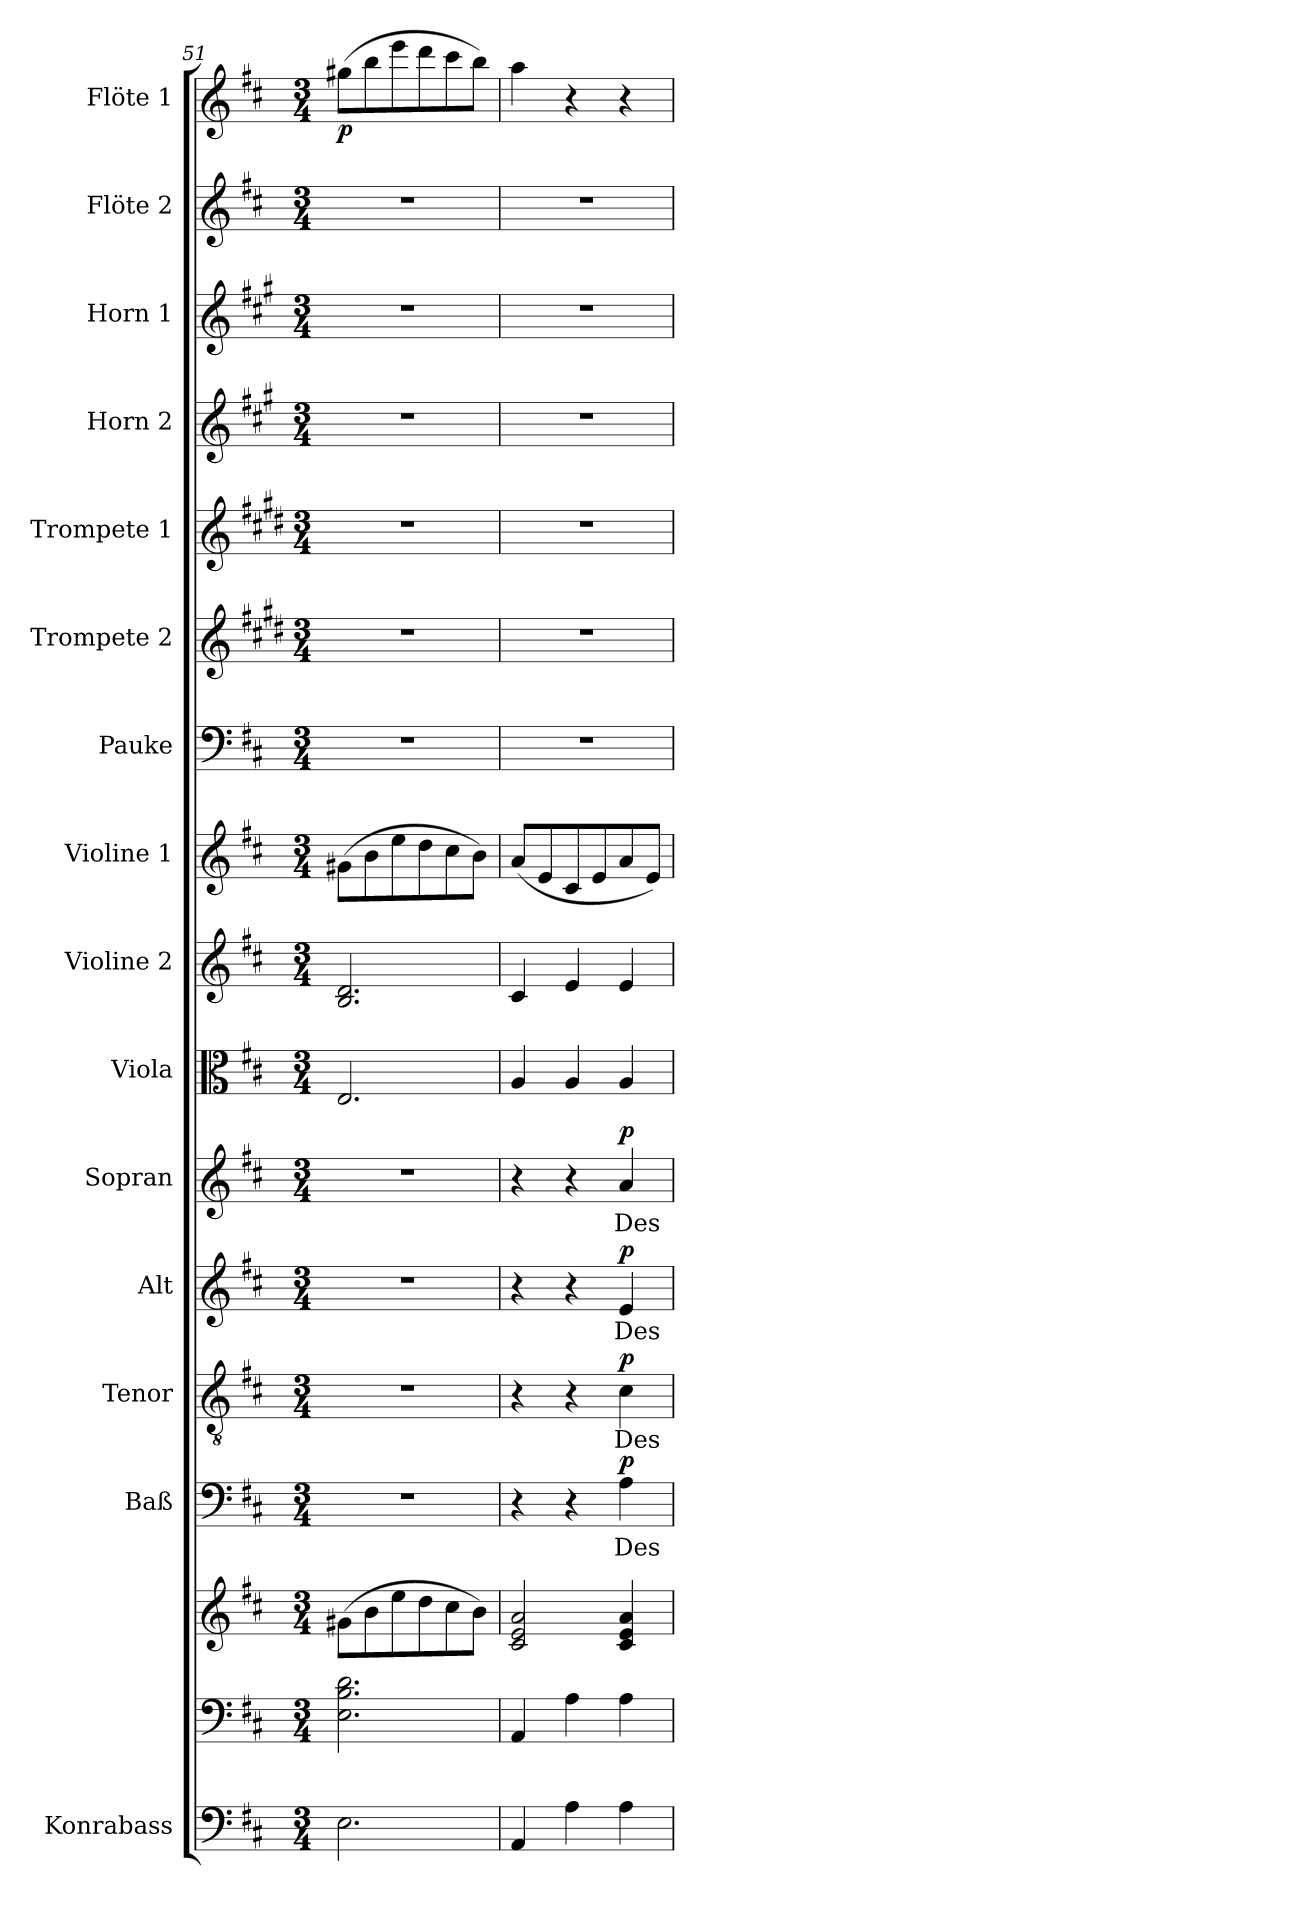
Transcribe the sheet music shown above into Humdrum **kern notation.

**kern	**kern	**kern	**kern	**text	**dynam	**kern	**text	**dynam	**kern	**text	**dynam	**kern	**text	**dynam	**kern	**kern	**kern	**kern	**kern	**kern	**kern	**kern	**kern	**kern	**dynam
*part16	*part15	*part15	*part14	*part14	*part14	*part13	*part13	*part13	*part12	*part12	*part12	*part11	*part11	*part11	*part10	*part9	*part8	*part7	*part6	*part5	*part4	*part3	*part2	*part1	*part1
*staff17	*staff16	*staff15	*staff14	*staff14	*staff14	*staff13	*staff13	*staff13	*staff12	*staff12	*staff12	*staff11	*staff11	*staff11	*staff10	*staff9	*staff8	*staff7	*staff6	*staff5	*staff4	*staff3	*staff2	*staff1	*staff1
*I"Konrabass	*	*	*I"Baß	*	*	*I"Tenor	*	*	*I"Alt	*	*	*I"Sopran	*	*	*I"Viola	*I"Violine 2	*I"Violine 1	*I"Pauke	*I"Trompete 2	*I"Trompete 1	*I"Horn 2	*I"Horn 1	*I"Flöte 2	*I"Flöte 1	*
*I'Kb.	*	*	*I'Baß	*	*	*I'Ten	*	*	*I'Alt	*	*	*I'Sop	*	*	*I'Vla.	*I'Vln. 2	*I'Vln. 1	*I'Pk.	*I'Trp. 2	*I'Trp. 1	*I'Hrn. 2	*I'Hrn. 1	*I'Fl. 2	*I'Fl. 1	*
*clefF4	*clefF4	*clefG2	*clefF4	*	*	*clefGv2	*	*	*clefG2	*	*	*clefG2	*	*	*clefC3	*clefG2	*clefG2	*clefF4	*clefG2	*clefG2	*clefG2	*clefG2	*clefG2	*clefG2	*
*ITrd7c12	*	*	*	*	*	*	*	*	*	*	*	*	*	*	*	*	*	*	*ITrd1c2	*ITrd1c2	*ITrd4c7	*ITrd4c7	*	*	*
*k[f#c#]	*k[f#c#]	*k[f#c#]	*k[f#c#]	*	*	*k[f#c#]	*	*	*k[f#c#]	*	*	*k[f#c#]	*	*	*k[f#c#]	*k[f#c#]	*k[f#c#]	*k[f#c#]	*k[f#c#]	*k[f#c#]	*k[f#c#]	*k[f#c#]	*k[f#c#]	*k[f#c#]	*
*D:	*D:	*D:	*D:	*	*	*D:	*	*	*D:	*	*	*D:	*	*	*D:	*D:	*D:	*D:	*D:	*D:	*D:	*D:	*D:	*D:	*
*M3/4	*M3/4	*M3/4	*M3/4	*	*	*M3/4	*	*	*M3/4	*	*	*M3/4	*	*	*M3/4	*M3/4	*M3/4	*M3/4	*M3/4	*M3/4	*M3/4	*M3/4	*M3/4	*M3/4	*
=51	=51	=51	=51	=51	=51	=51	=51	=51	=51	=51	=51	=51	=51	=51	=51	=51	=51	=51	=51	=51	=51	=51	=51	=51	=51
!	!	!	!	!	!	!	!	!	!	!	!	!	!	!	!	!	!	!	!	!	!	!	!	!	!LO:DY:b
2.EE\	2.E\ 2.B\ 2.d\	(>8g#X\L	2.r	.	.	2.r	.	.	2.r	.	.	2.r	.	.	2.E/	2.B/ 2.d/	(>8g#X\L	2.r	2.r	2.r	2.r	2.r	2.r	(>8gg#X\L	p
.	.	8b\	.	.	.	.	.	.	.	.	.	.	.	.	.	.	8b\	.	.	.	.	.	.	8bb\	.
.	.	8ee\	.	.	.	.	.	.	.	.	.	.	.	.	.	.	8ee\	.	.	.	.	.	.	8eee\	.
.	.	8dd\	.	.	.	.	.	.	.	.	.	.	.	.	.	.	8dd\	.	.	.	.	.	.	8ddd\	.
.	.	8cc#\	.	.	.	.	.	.	.	.	.	.	.	.	.	.	8cc#\	.	.	.	.	.	.	8ccc#\	.
.	.	8b\J)	.	.	.	.	.	.	.	.	.	.	.	.	.	.	8b\J)	.	.	.	.	.	.	8bb\J)	.
!!LO:PB:g=z
=52	=52	=52	=52	=52	=52	=52	=52	=52	=52	=52	=52	=52	=52	=52	=52	=52	=52	=52	=52	=52	=52	=52	=52	=52	=52
4AAA/	4AA/	2c#/ 2e/ 2a/	4r	.	.	4r	.	.	4r	.	.	4r	.	.	4A/	4c#/	(<8a/L	2.r	2.r	2.r	2.r	2.r	2.r	4aa\	.
.	.	.	.	.	.	.	.	.	.	.	.	.	.	.	.	.	8e/	.	.	.	.	.	.	.	.
4AA\	4A\	.	4r	.	.	4r	.	.	4r	.	.	4r	.	.	4A/	4e/	8c#/	.	.	.	.	.	.	4r	.
.	.	.	.	.	.	.	.	.	.	.	.	.	.	.	.	.	8e/	.	.	.	.	.	.	.	.
!	!	!	!	!LO:LY:b	!LO:DY:a	!	!LO:LY:b	!LO:DY:a	!	!LO:LY:b	!LO:DY:a	!	!LO:LY:b	!LO:DY:a	!	!	!	!	!	!	!	!	!	!	!
4AA\	4A\	4c#/ 4e/ 4a/	4A\	Des	p	4c#\	Des	p	4e/	Des	p	4a/	Des	p	4A/	4e/	8a/	.	.	.	.	.	.	4r	.
.	.	.	.	.	.	.	.	.	.	.	.	.	.	.	.	.	8e/J)	.	.	.	.	.	.	.	.
=	=	=	=	=	=	=	=	=	=	=	=	=	=	=	=	=	=	=	=	=	=	=	=	=	=
*-	*-	*-	*-	*-	*-	*-	*-	*-	*-	*-	*-	*-	*-	*-	*-	*-	*-	*-	*-	*-	*-	*-	*-	*-	*-
